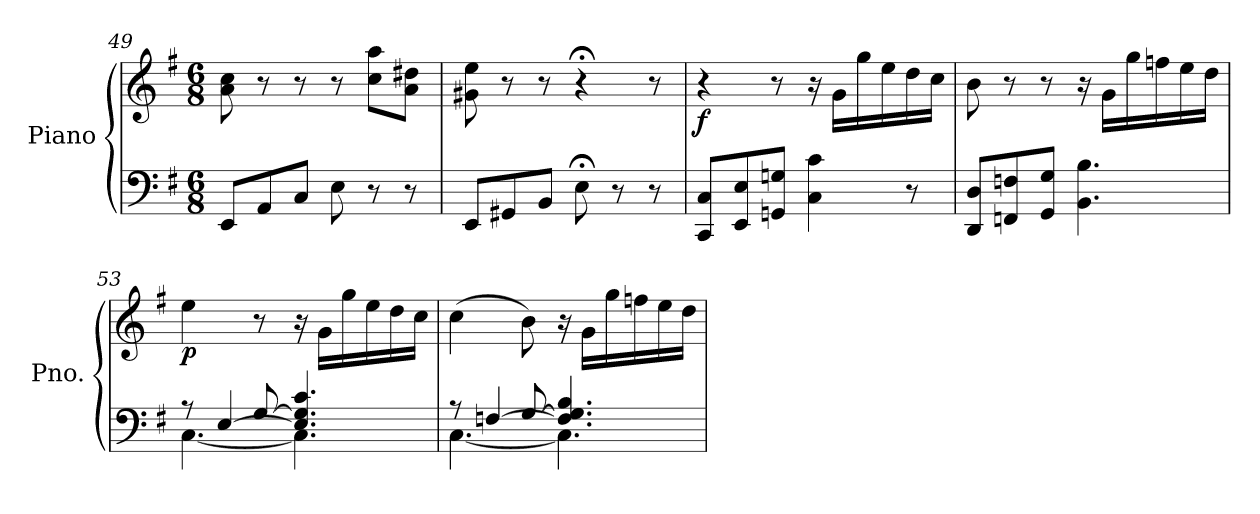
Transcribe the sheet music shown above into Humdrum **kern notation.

**kern	**kern	**dynam
*part1	*part1	*part1
*staff2	*staff1	*staff1/2
*I"Piano	*	*
*I'Pno.	*	*
*clefF4	*clefG2	*
*k[f#]	*k[f#]	*
*M6/8	*M6/8	*
=49	=49	=49
8EE/L	8a\ 8cc\	.
8AA/	8r	.
8C/J	8r	.
8E\	8r	.
8r	8cc\ 8aa\L	.
8r	8a\ 8dd#X\J	.
=50	=50	=50
8EE/L	8g#X\ 8ee\	.
8GG#X/	8r	.
8BB/J	8r	.
8E;<\	4r;<	.
8r	.	.
8r	8r	.
=51	=51	=51
!	!	!LO:DY:b
8CC/ 8C/L	4r	f
8EE/ 8E/	.	.
8GGn/ 8Gn/J	8r	.
4C\ 4c\	16r	.
.	16g\LL	.
.	16gg\	.
.	16ee\	.
8r	16dd\	.
.	16cc\JJ	.
!!LO:LB:g=z
=52	=52	=52
8DD/ 8D/L	8b\	.
8FFn/ 8Fn/	8r	.
8GG/ 8G/J	8r	.
4.BB\ 4.B\	16r	.
.	16g\LL	.
.	16gg\	.
.	16ffn\	.
.	16ee\	.
.	16dd\JJ	.
=53	=53	=53
*^	*	*
*	*^	*	*
!	!	!	!	!LO:DY:b
8r	[4.C\	4ryy	4ee\	p
[4E/	.	.	.	.
.	.	[8G/	8r	.
4.E/] 4.G/] 4.c/	4.C\]	4.ryy	16r	.
.	.	.	16g\LL	.
.	.	.	16gg\	.
.	.	.	16ee\	.
.	.	.	16dd\	.
.	.	.	16cc\JJ	.
=54	=54	=54	=54	=54
8r	[4.C\	4ryy	(>4cc\	.
[4Fn/	.	.	.	.
.	.	[8G/	8b\)	.
4.F/] 4.G/] 4.B/	4.C\]	4.ryy	16r	.
.	.	.	16g\LL	.
.	.	.	16gg\	.
.	.	.	16ffn\	.
.	.	.	16ee\	.
.	.	.	16dd\JJ	.
*v	*v	*v	*	*
=	=	=
*-	*-	*-
